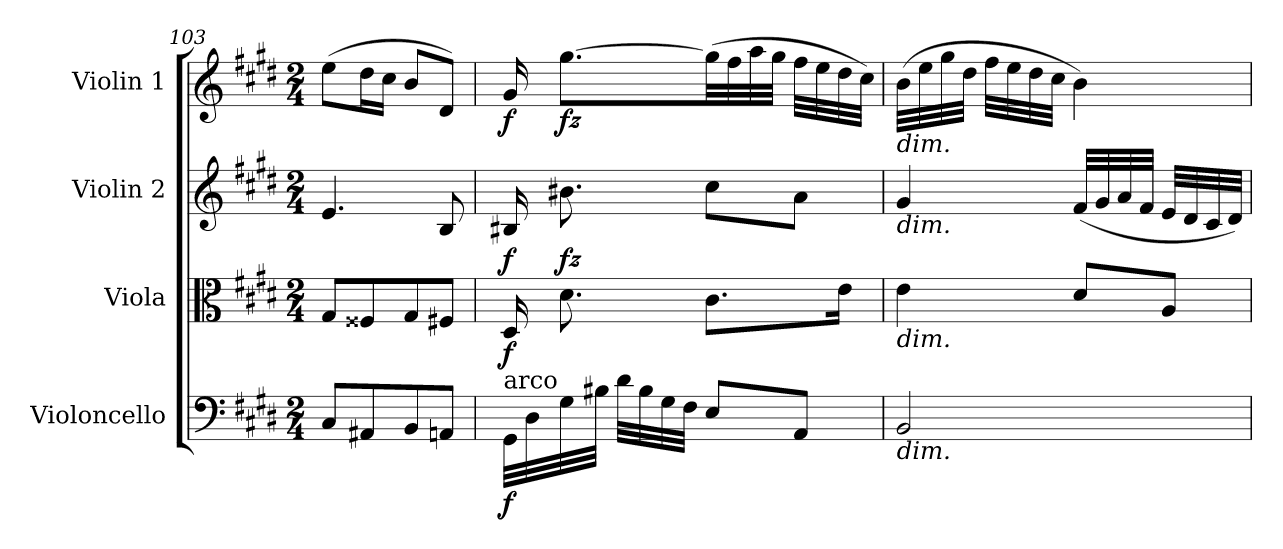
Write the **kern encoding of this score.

**kern	**dynam	**kern	**dynam	**kern	**dynam	**kern	**dynam
*part4	*part4	*part3	*part3	*part2	*part2	*part1	*part1
*staff4	*staff4	*staff3	*staff3	*staff2	*staff2	*staff1	*staff1
*I"Violoncello	*	*I"Viola	*	*I"Violin 2	*	*I"Violin 1	*
*I'Vc	*	*I'Vla	*	*I'Vln	*	*I'Vln	*
*clefF4	*	*clefC3	*	*clefG2	*	*clefG2	*
*k[f#c#g#d#]	*	*k[f#c#g#d#]	*	*k[f#c#g#d#]	*	*k[f#c#g#d#]	*
*M2/4	*	*M2/4	*	*M2/4	*	*M2/4	*
=103	=103	=103	=103	=103	=103	=103	=103
8C#/L	.	8G#/L	.	4.e/	.	(8ee\L	.
8AA#X/	.	8F##X/	.	.	.	16dd#\L	.
.	.	.	.	.	.	16cc#\JJ	.
8BB/	.	8G#/	.	.	.	8b/L	.
8AAn/J	.	8F#X/J	.	8B/	.	8d#/J)	.
=104	=104	=104	=104	=104	=104	=104	=104
!LO:TX:a:t=arco	!	!	!	!	!	!	!
!	!LO:DY:b	!	!LO:DY:b	!	!LO:DY:b	!	!LO:DY:b
32GG#\LLL	f	16D#/	f	16B#X/	f	16g#/	f
32D#\	.	.	.	.	.	.	.
!	!	!	!	!	!LO:DY:b	!	!LO:DY:b
32G#\	.	8.d#\	.	8.b#X\	fz	[8.gg#\L	fz
32B#X\JJJ	.	.	.	.	.	.	.
32d#\LLL	.	.	.	.	.	.	.
32B#\	.	.	.	.	.	.	.
32G#\	.	.	.	.	.	.	.
32F#\JJJ	.	.	.	.	.	.	.
8E/L	.	8.c#\L	.	8cc#\L	.	(32gg#\LL]	.
.	.	.	.	.	.	32ff#\	.
.	.	.	.	.	.	32aa\	.
.	.	.	.	.	.	32gg#\JJJ	.
8AA/J	.	.	.	8a\J	.	32ff#\LLL	.
.	.	.	.	.	.	32ee\	.
.	.	16e\Jk	.	.	.	32dd#\	.
.	.	.	.	.	.	32cc#\JJJ)	.
!!LO:LB:g=z
=105	=105	=105	=105	=105	=105	=105	=105
!	!	!	!	!	!	!LO:TX:b:i:t=dim.	!
!	!	!	!	!LO:TX:b:i:t=dim.	!	!	!
!	!	!LO:TX:b:i:t=dim.	!	!	!	!	!
!LO:TX:b:i:t=dim.	!	!	!	!	!	!	!
2BB/	.	4e\	.	4g#/	.	(32b\LLL	.
.	.	.	.	.	.	32ee\	.
.	.	.	.	.	.	32gg#\	.
.	.	.	.	.	.	32dd#\JJJ	.
.	.	.	.	.	.	32ff#\LLL	.
.	.	.	.	.	.	32ee\	.
.	.	.	.	.	.	32dd#\	.
.	.	.	.	.	.	32cc#\JJJ	.
.	.	8d#/L	.	(32f#/LLL	.	4b\)	.
.	.	.	.	32g#/	.	.	.
.	.	.	.	32a/	.	.	.
.	.	.	.	32f#/JJJ	.	.	.
.	.	8A/J	.	32e/LLL	.	.	.
.	.	.	.	32d#/	.	.	.
.	.	.	.	32c#/	.	.	.
.	.	.	.	32d#/JJJ)	.	.	.
=	=	=	=	=	=	=	=
*-	*-	*-	*-	*-	*-	*-	*-
